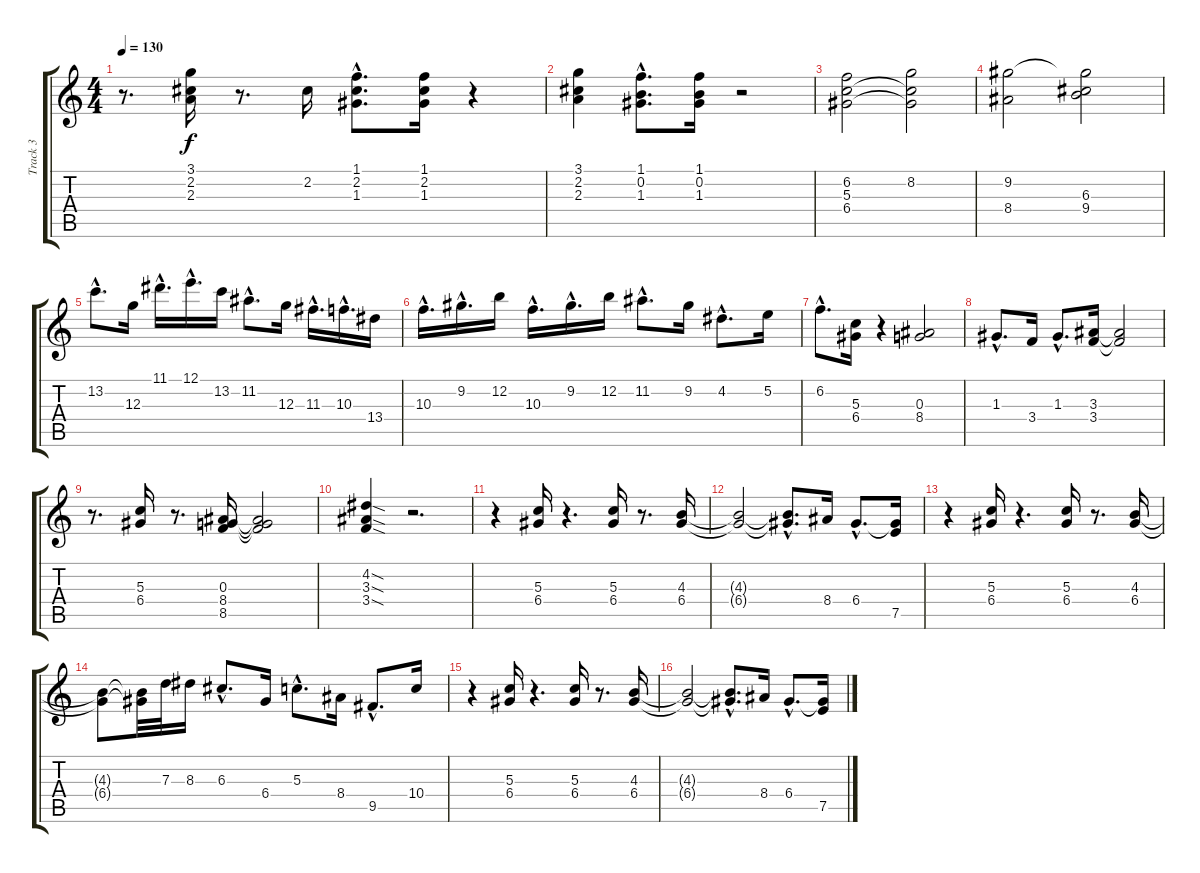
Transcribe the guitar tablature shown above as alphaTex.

\track ("Track 3" "Track 3") {instrument electricguitarjazz}
\staff {score tabs}
\tuning (E4 B3 G3 D3 A2 E2) {hide}
\ts (4 4)
\tempo 130
\clef g2
\ks c
r.8{d dy f} (3.1 2.2 2.3).16 r.8{d} 2.2.16 (1.1{hac} 2.2{hac} 1.3{hac}).8{d} (1.1 2.2 1.3).16 r.4 |
(3.1 2.2 2.3).4 (1.1{hac} 0.2{hac} 1.3{hac}).8{d} (1.1 0.2 1.3).16 r.2 |
(6.2 5.3 6.4).2 (8.2 5.3{t} 6.4{t}).2 |
(9.2 8.4).2 (9.2{t} 6.3 9.4).2 |
13.2{hac}.8{d} 12.3.16 11.1{hac}.16{d} 12.1{hac}.16{d} 13.2.16 11.2{hac}.8{d} 12.3.16 11.3{hac}.16{d} 10.3{hac}.16{d} 13.4.16 |
10.3{hac}.16{d} 9.2{hac}.16{d} 12.2.16 10.3{hac}.16{d} 9.2{hac}.16{d} 12.2.16 11.2{hac}.8{d} 9.2.16 4.2{hac}.8{d} 5.2.16 |
6.2{hac}.8{d} (5.3 6.4).16 r.4 (0.3 8.4).2 |
1.3{hac}.8{d} 3.4.16 1.3{hac}.8{d} (3.3 3.4).16 (3.3{t} 3.4{t}).2 |
r.8{d} (5.3 6.4).16 r.8{d} (0.3 8.4 8.5).16 (0.3{t} 8.4{t} 8.5{t}).2 |
(4.2{sod} 3.3{sod} 3.4{sod}).4 r.2{d} |
r.4 (5.3 6.4).16 r.4{d} (5.3 6.4).16 r.8{d} (4.3 6.4).16 |
(4.3{t} 6.4{t}).2 (4.3{hac t} 6.4{hac t}).8{d} 8.4.16 6.4{hac}.8{d} (6.4{t} 7.5).16 |
r.4 (5.3 6.4).16 r.4{d} (5.3 6.4).16 r.8{d} (4.3 6.4).16 |
(4.3{t} 6.4{t}).8 (4.3{t} 6.4{t}).32 7.3.32 8.3.16 6.3{hac}.8{d} 6.4.16 5.3{hac}.8{d} 8.4.16 9.5{hac}.8{d} 10.4.16 |
r.4 (5.3 6.4).16 r.4{d} (5.3 6.4).16 r.8{d} (4.3 6.4).16 |
(4.3{t} 6.4{t}).2 (4.3{hac t} 6.4{hac t}).8{d} 8.4.16 6.4{hac}.8{d} (6.4{t} 7.5).16
